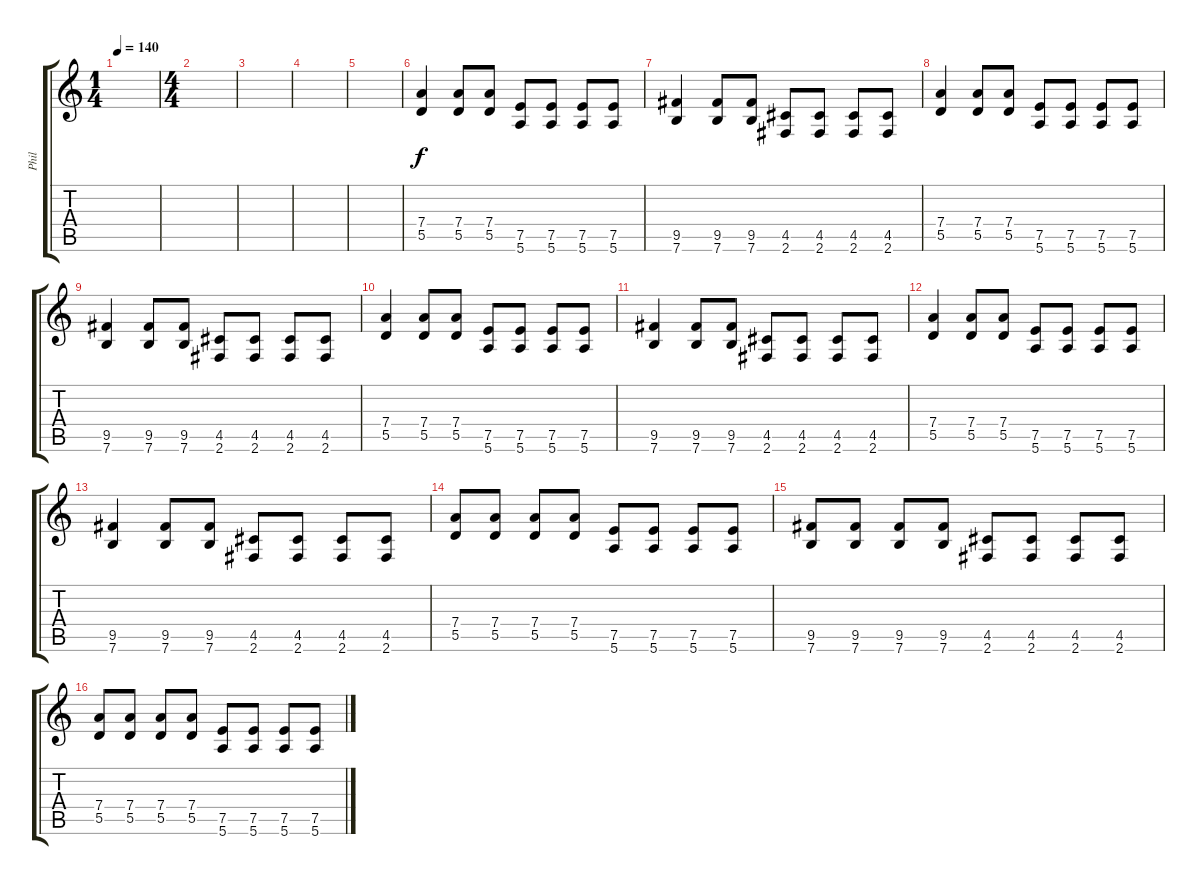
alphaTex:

\track ("Phil" "Phil") {instrument overdrivenguitar}
\staff {score tabs}
\tuning (E4 B3 G3 D3 A2 E2) {hide}
\ts (1 4)
\tempo 140
\clef g2
\ks c
|
\ts (4 4)
|
|
|
|
(7.4 5.5).4 (7.4 5.5).8 (7.4 5.5).8 (7.5 5.6).8 (7.5 5.6).8 (7.5 5.6).8 (7.5 5.6).8 |
(9.5 7.6).4 (9.5 7.6).8 (9.5 7.6).8 (4.5 2.6).8 (4.5 2.6).8 (4.5 2.6).8 (4.5 2.6).8 |
(7.4 5.5).4 (7.4 5.5).8 (7.4 5.5).8 (7.5 5.6).8 (7.5 5.6).8 (7.5 5.6).8 (7.5 5.6).8 |
(9.5 7.6).4 (9.5 7.6).8 (9.5 7.6).8 (4.5 2.6).8 (4.5 2.6).8 (4.5 2.6).8 (4.5 2.6).8 |
(7.4 5.5).4 (7.4 5.5).8 (7.4 5.5).8 (7.5 5.6).8 (7.5 5.6).8 (7.5 5.6).8 (7.5 5.6).8 |
(9.5 7.6).4 (9.5 7.6).8 (9.5 7.6).8 (4.5 2.6).8 (4.5 2.6).8 (4.5 2.6).8 (4.5 2.6).8 |
(7.4 5.5).4 (7.4 5.5).8 (7.4 5.5).8 (7.5 5.6).8 (7.5 5.6).8 (7.5 5.6).8 (7.5 5.6).8 |
(9.5 7.6).4 (9.5 7.6).8 (9.5 7.6).8 (4.5 2.6).8 (4.5 2.6).8 (4.5 2.6).8 (4.5 2.6).8 |
(7.4 5.5).8{volume 11} (7.4 5.5).8 (7.4 5.5).8 (7.4 5.5).8 (7.5 5.6).8 (7.5 5.6).8 (7.5 5.6).8 (7.5 5.6).8 |
(9.5 7.6).8 (9.5 7.6).8 (9.5 7.6).8 (9.5 7.6).8 (4.5 2.6).8 (4.5 2.6).8 (4.5 2.6).8 (4.5 2.6).8 |
(7.4 5.5).8{volume 11} (7.4 5.5).8 (7.4 5.5).8 (7.4 5.5).8 (7.5 5.6).8 (7.5 5.6).8 (7.5 5.6).8 (7.5 5.6).8
